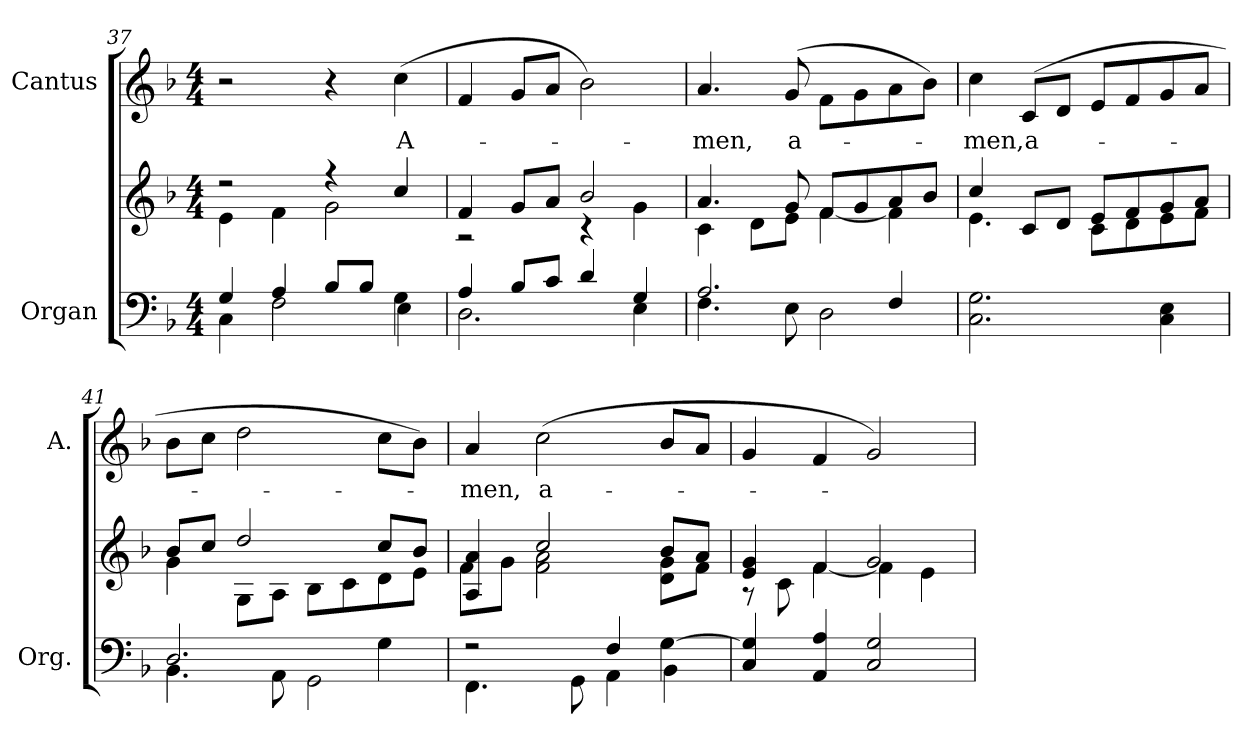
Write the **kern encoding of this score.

**kern	**kern	**kern	**text
*part2	*part2	*part1	*part1
*staff3	*staff2	*staff1	*staff1
*I"Organ	*	*I"Cantus	*
*I'Org.	*	*I'A.	*
!!LO:LB:g=z
*clefF4	*clefG2	*clefG2	*
*k[b-]	*k[b-]	*k[b-]	*
*F:	*F:	*F:	*
*M4/4	*M4/4	*M4/4	*
=37	=37	=37	=37
*^	*^	*	*
4Gi/	4Ci\	2r	4ei\	2r	.
4Ai/	2Fi\	.	4fi\	.	.
8B-i/L	.	4r	2gi\	4r	.
8B-i/J	.	.	.	.	.
!	!	!	!	!	!LO:LY:b:color=#000000
4Gi\	4Ei\	4cci/	.	(4cci\	A-
=38	=38	=38	=38	=38	=38
4Ai/	2.Di\	4fi/	2r	4fi/	.
8B-i/L	.	8gi/L	.	8gi/L	.
8ci/J	.	8ai/J	.	8ai/J	.
4di/	.	2b-i/	4r	2b-i\)	.
4Gi/	4Ei\	.	4gi\	.	.
=39	=39	=39	=39	=39	=39
!	!	!	!	!	!LO:LY:b:color=#000000
2.Ai/	4.Fi\	4.ai/	4ci\	4.ai/	-men,
.	.	.	8di\L	.	.
!	!	!	!	!	!LO:LY:b:color=#000000
.	8Ei\	8gi/	8ei\J	(8gi/	a-
.	2Di\	8fi/L	[<4fi\	8fi\L	.
.	.	8gi/	.	8gi\	.
4Fi/	.	8ai/	4fi\]	8ai\	.
.	.	8b-i/J	.	8b-i\J)	.
*v	*v	*	*	*	*
=40	=40	=40	=40	=40
!	!	!	!	!LO:LY:b:color=#000000
2.Ci\ 2.Gi	4cci/	4.ei\	4cci\	-men,
!	!	!	!	!LO:LY:b:color=#000000
.	8ci/L	.	(8ci/L	a-
.	8di/J	8ryy	8di/J	.
.	8ei/L	8ci\L	8ei/L	.
.	8fi/	8di\	8fi/	.
4Ci\ 4Ei	8gi/	8ei\	8gi/	.
.	8ai/J	8fi\J	8ai/J	.
!!LO:LB:g=z
=41	=41	=41	=41	=41
*^	*	*	*	*
2.Di/	4.BB-i\	8b-i/L	4gi\	8b-i\L	.
.	.	8cci/J	.	8cci\J	.
.	.	2ddi/	8Gi\L	2ddi\	.
.	8AAi\	.	8Ai\J	.	.
.	2GGi\	.	8B-i\L	.	.
.	.	.	8ci\	.	.
4Gi\	.	8cci/L	8di\	8cci\L	.
.	.	8b-i/J	8ei\J	8b-i\J)	.
=42	=42	=42	=42	=42	=42
!	!	!	!	!	!LO:LY:b:color=#000000
2r	4.FFi\	4Ai/ 4ai	8fi\L	4ai/	-men,
.	.	.	8gi\J	.	.
!	!	!	!	!	!LO:LY:b:color=#000000
.	.	2cci/	2fi\ 2ai	(2cci\	a-
.	8GGi\	.	.	.	.
4Fi/	4AAi\	.	.	.	.
[>4Gi\	4BB-i\	8b-i/L	8di\ 8giL	8b-i/L	.
.	.	8ai/J	8fi\J	8ai/J	.
*v	*v	*	*	*	*
=43	=43	=43	=43	=43
4Ci/ 4Gi]	4ei/ 4gi	8r	4gi/	.
.	.	8ci\	.	.
4AAi/ 4Ai	4fi/	[<4fi\	4fi/	.
2Ci/ 2Gi	2gi/	4fi\]	2gi/)	.
.	.	4ei\	.	.
*	*v	*v	*	*
=	=	=	=
*-	*-	*-	*-
